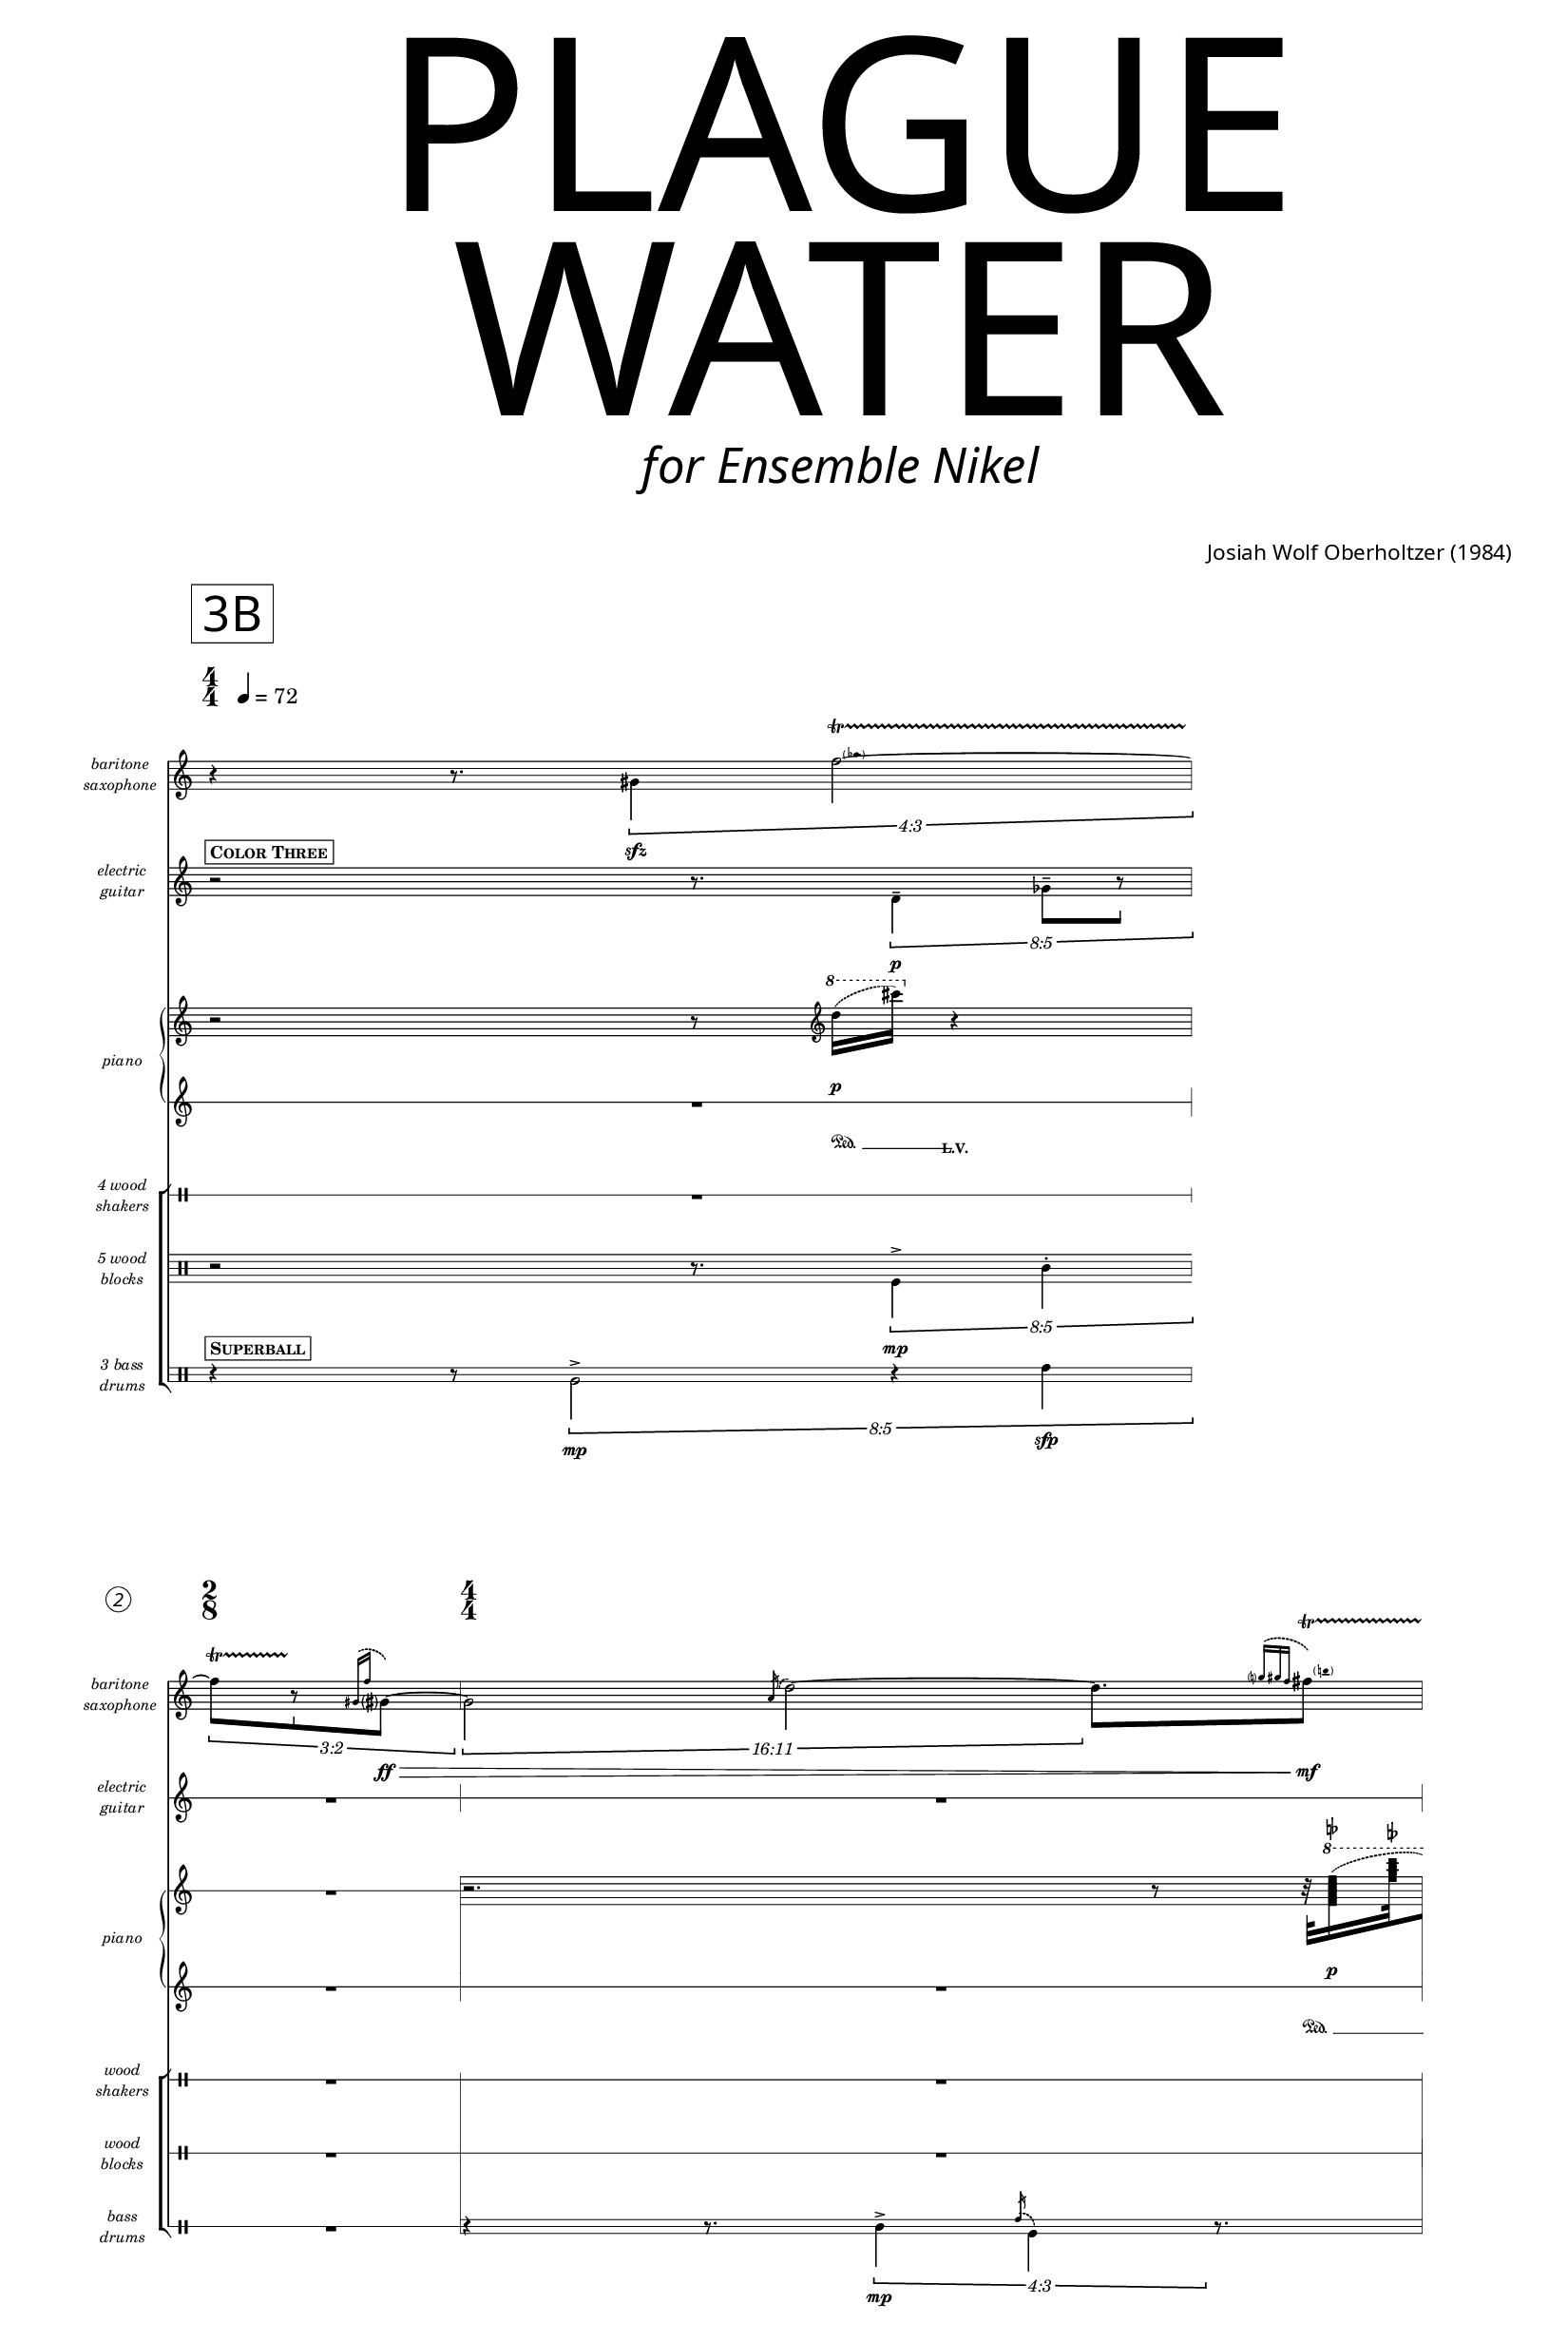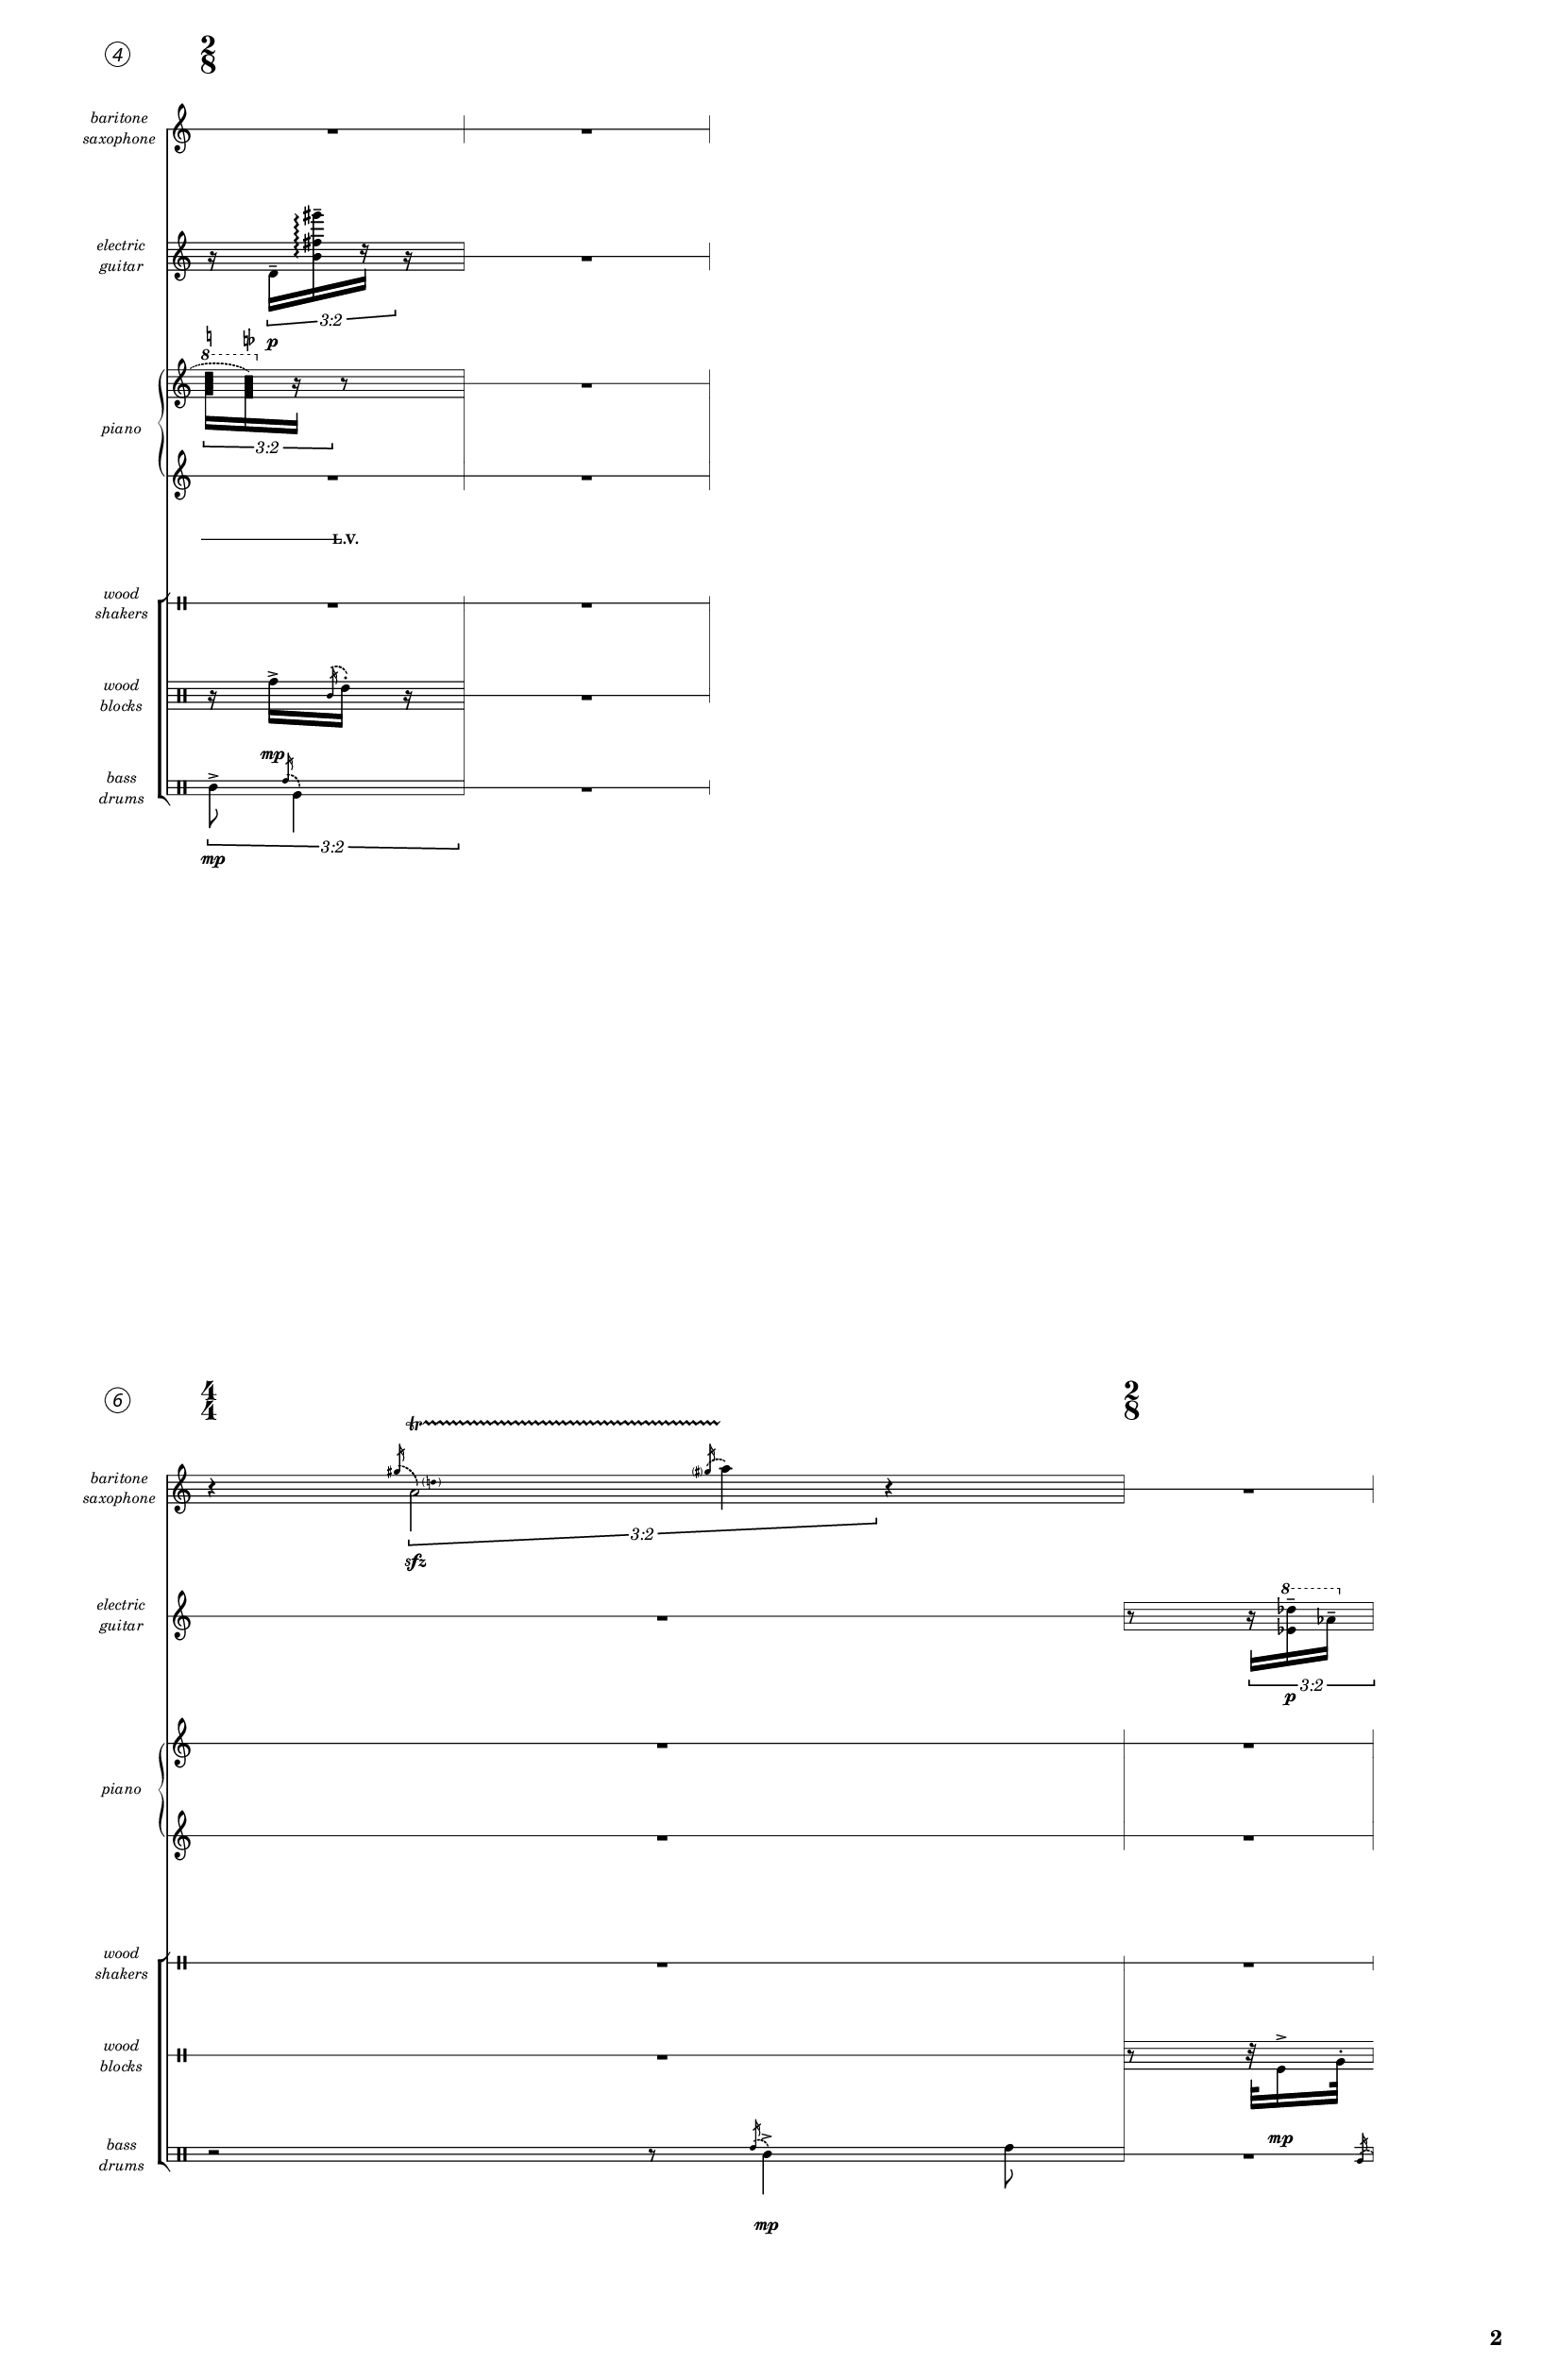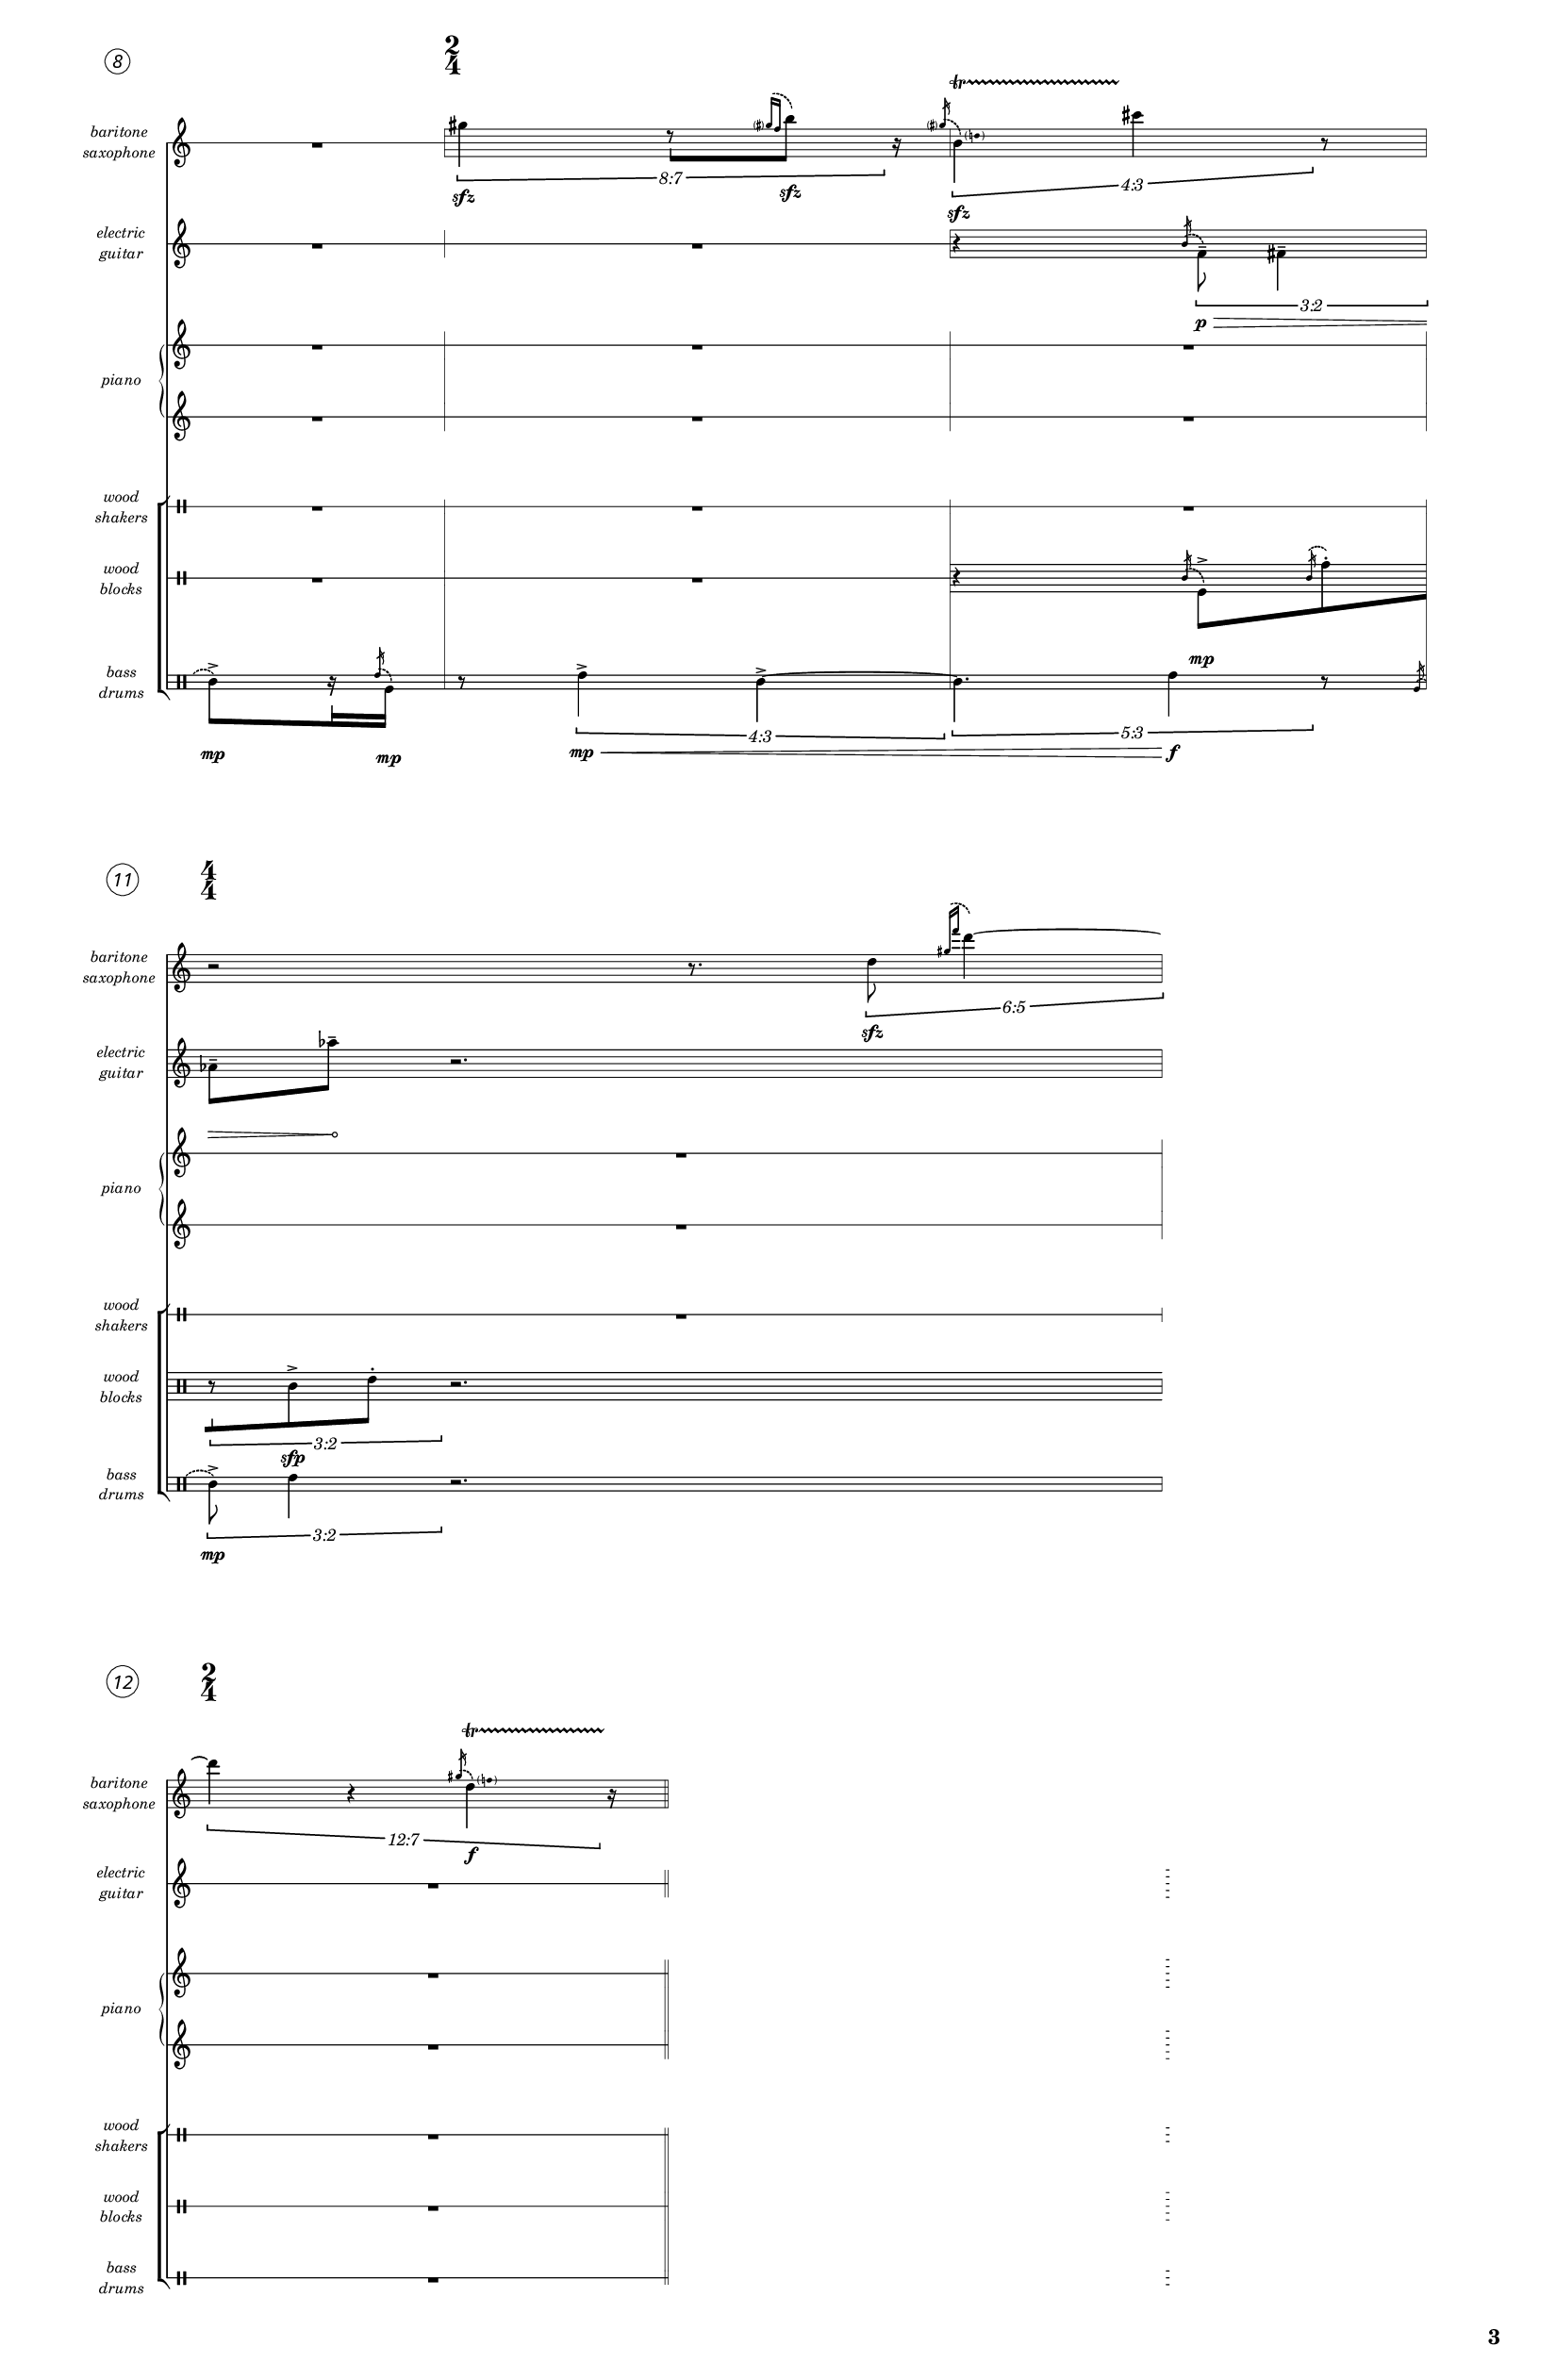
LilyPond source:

\version "2.19.2"
\language "english"

#(ly:set-option 'relative-includes #t)

\include "../../stylesheets/plague-water-header.ily"
\include "../../stylesheets/plague-water-layout.ily"
\include "../../stylesheets/plague-water-paper.ily"
\include "../../stylesheets/plague-water-parts.ily"

\score {
	\context Score = "Plague Water Score" \with {
		\override HorizontalBracket #'color = #red
	} <<
		\tag score.saxophone.guitar.piano.percussion
		\context TimeSignatureContext = "TimeSignatureContext" {
			{
				\mark \markup { \override #'(box-padding . 0.5) \box 3B }
				\tempo 4=72
				\time 4/4
				s1 * 1
			}
			{
				\time 2/8
				s1 * 1/4
			}
			{
				\time 4/4
				s1 * 1
			}
			{
				\time 2/8
				s1 * 1/4
			}
			{
				s1 * 1/4
			}
			{
				\time 4/4
				s1 * 1
			}
			{
				\time 2/8
				s1 * 1/4
			}
			{
				s1 * 1/4
			}
			{
				\time 2/4
				s1 * 1/2
			}
			{
				s1 * 1/2
			}
			{
				\time 4/4
				s1 * 1
			}
			{
				\time 2/4
				s1 * 1/2
			}
		}
		\tag score.saxophone
		\context SaxophoneStaffGroup = "Saxophone Staff Group" <<
			\context SaxophoneStaff = "Saxophone Staff" {
				\clef "treble"
				\transpose ef, c'
				\context Voice = "Saxophone Voice" {
					{
						{
							r4
							r8.
						}
					}
					{
						\tweak #'text #tuplet-number::calc-fraction-text
						\times 3/4 {
							b,4 \sfz
							\pitchedTrill
							af2 ~ \startTrillSpan cf'
						}
						\times 2/3 {
							\set stemLeftBeamCount = -1
							\set stemRightBeamCount = 1
							af8 [
							<> \stopTrillSpan
							\set stemLeftBeamCount = 1
							\set stemRightBeamCount = 1
							\afterGrace
							r8
							{
								\override Flag #'stroke-style = #"grace"
								\override Stem #'length = #8
								\override Beam #'positions = #beam::place-broken-parts-individually
								b,16 [ \(
								af16 ]
								\revert Beam #'positions
								\revert Flag #'stroke-style
								\revert Stem #'length
							}
							\set stemLeftBeamCount = 1
							\set stemRightBeamCount = -1
							b,8 ~ ] \) \> \ff
						}
						\tweak #'text #tuplet-number::calc-fraction-text
						\times 11/16 {
							\afterGrace
							b,2
							{
								\override Flag #'stroke-style = #"grace"
								\override Stem #'length = #8
								c16 \(
								\revert Flag #'stroke-style
								\revert Stem #'length
							}
							f2 ~ \)
						}
						{
							\set stemLeftBeamCount = -1
							\set stemRightBeamCount = 1
							\afterGrace
							f8. [
							{
								\override Flag #'stroke-style = #"grace"
								\override Stem #'length = #8
								\override Beam #'positions = #beam::place-broken-parts-individually
								bf16 [ \(
								b16
								af16 ]
								\revert Beam #'positions
								\revert Flag #'stroke-style
								\revert Stem #'length
							}
							\set stemLeftBeamCount = 1
							\set stemRightBeamCount = 0
							\pitchedTrill
							a8 ] \mf \) \startTrillSpan d'
							<> \stopTrillSpan
						}
					}
					{
						{
							\stopStaff
							\once \override Staff.StaffSymbol.line-count = 1
							\startStaff
							R1 * 1/4
						}
						{
							R1 * 1/4
							\stopStaff
							\startStaff
						}
						{
							\afterGrace
							r4
							{
								\override Flag #'stroke-style = #"grace"
								\override Stem #'length = #8
								b16 \(
								\revert Flag #'stroke-style
								\revert Stem #'length
							}
						}
					}
					{
						\times 2/3 {
							\afterGrace
							\pitchedTrill
							c2 \sfz \) \startTrillSpan f
							{
								\override Flag #'stroke-style = #"grace"
								\override Stem #'length = #8
								b16 \(
								\revert Flag #'stroke-style
								\revert Stem #'length
							}
							<> \stopTrillSpan
							c'4 \)
						}
					}
					{
						{
							r4
						}
						{
							\stopStaff
							\once \override Staff.StaffSymbol.line-count = 1
							\startStaff
							R1 * 1/4
						}
						{
							R1 * 1/4
							\stopStaff
							\startStaff
						}
					}
					{
						\tweak #'text #tuplet-number::calc-fraction-text
						\times 7/8 {
							b4 \sfz
							\set stemLeftBeamCount = 0
							\set stemRightBeamCount = 1
							\afterGrace
							r8 [
							{
								\override Flag #'stroke-style = #"grace"
								\override Stem #'length = #8
								\override Beam #'positions = #beam::place-broken-parts-individually
								b16 [ \(
								af16 ]
								\revert Beam #'positions
								\revert Flag #'stroke-style
								\revert Stem #'length
							}
							\set stemLeftBeamCount = 1
							\set stemRightBeamCount = 0
							d'8 \sfz ] \)
						}
					}
					{
						{
							\afterGrace
							r16
							{
								\override Flag #'stroke-style = #"grace"
								\override Stem #'length = #8
								b16 \(
								\revert Flag #'stroke-style
								\revert Stem #'length
							}
						}
					}
					{
						\tweak #'text #tuplet-number::calc-fraction-text
						\times 3/4 {
							\pitchedTrill
							d4 \sfz \) \startTrillSpan f
							<> \stopTrillSpan
							e'4
						}
					}
					{
						{
							r8
						}
						{
							r2
							r8.
						}
					}
					{
						\tweak #'text #tuplet-number::calc-fraction-text
						\times 5/6 {
							\set stemLeftBeamCount = 0
							\set stemRightBeamCount = 1
							\afterGrace
							f8 \sfz
							{
								\override Flag #'stroke-style = #"grace"
								\override Stem #'length = #8
								\override Beam #'positions = #beam::place-broken-parts-individually
								b16 [ \(
								af'16 ]
								\revert Beam #'positions
								\revert Flag #'stroke-style
								\revert Stem #'length
							}
							f'4 ~ \)
						}
						\tweak #'text #tuplet-number::calc-fraction-text
						\times 7/12 {
							f'4
							\afterGrace
							r4
							{
								\override Flag #'stroke-style = #"grace"
								\override Stem #'length = #8
								b16 \(
								\revert Flag #'stroke-style
								\revert Stem #'length
							}
							\pitchedTrill
							f4 \f \) \startTrillSpan af
							<> \stopTrillSpan
						}
					}
					{
						{
							r16
						}
					}
				}
			}
		>>
		\tag score.guitar
		\context GuitarStaffGroup = "Guitar Staff Group" <<
			\context GuitarStaff = "Guitar Staff" {
				\clef "treble"
				\transpose c c'
				\context Voice = "Guitar Voice" {
					{
						{
							r2
								^ \markup {
									\box
										\pad-around
											#0.5
											\large
												\bold
													\caps
														"Color Three"
									}
							r8.
						}
					}
					{
						\tweak #'text #tuplet-number::calc-fraction-text
						\times 5/8 {
							<d>4 -\tenuto \p
							\set stemLeftBeamCount = 0
							\set stemRightBeamCount = 1
							<gf>8 -\tenuto [
							\set stemLeftBeamCount = 1
							\set stemRightBeamCount = 0
							r8 ]
						}
					}
					{
						{
							\stopStaff
							\once \override Staff.StaffSymbol.line-count = 1
							\startStaff
							R1 * 1/4
						}
						{
							R1 * 1
							\stopStaff
							\startStaff
						}
						{
							r16
						}
					}
					{
						\times 2/3 {
							\set stemLeftBeamCount = 0
							\set stemRightBeamCount = 2
							<d>16 -\tenuto \p [
							\set stemLeftBeamCount = 2
							\set stemRightBeamCount = 2
							<b fs' gs''>16 -\tenuto \arpeggio
							\set stemLeftBeamCount = 2
							\set stemRightBeamCount = 0
							r16 ]
						}
					}
					{
						{
							r16
						}
						{
							\stopStaff
							\once \override Staff.StaffSymbol.line-count = 1
							\startStaff
							R1 * 1/4
						}
						{
							R1 * 1
							\stopStaff
							\startStaff
						}
						{
							r8
						}
					}
					{
						\times 2/3 {
							\set stemLeftBeamCount = 0
							\set stemRightBeamCount = 2
							r16 [
							\set stemLeftBeamCount = 2
							\set stemRightBeamCount = 2
							\ottava #1
							<ef' df''>16 -\tenuto \p
							\set stemLeftBeamCount = 2
							\set stemRightBeamCount = 0
							af'16 -\tenuto ]
							\ottava #0
						}
					}
					{
						{
							\stopStaff
							\once \override Staff.StaffSymbol.line-count = 1
							\startStaff
							R1 * 1/4
						}
						{
							R1 * 1/2
							\stopStaff
							\startStaff
						}
						{
							\afterGrace
							r4
							{
								\override Flag #'stroke-style = #"grace"
								\override Stem #'length = #8
								b16 \(
								\revert Flag #'stroke-style
								\revert Stem #'length
							}
						}
					}
					{
						\times 2/3 {
							\override Hairpin #'circled-tip = ##t
							\set stemLeftBeamCount = 0
							\set stemRightBeamCount = 1
							<f>8 -\tenuto \) \> \p
							<fs>4 -\tenuto
						}
						{
							\set stemLeftBeamCount = -1
							\set stemRightBeamCount = 1
							<af>8 -\tenuto [
							\set stemLeftBeamCount = 1
							\set stemRightBeamCount = 0
							af'8 -\tenuto ] \!
							\revert Hairpin #'circled-tip
						}
					}
					{
						{
							r2.
						}
						{
							\stopStaff
							\once \override Staff.StaffSymbol.line-count = 1
							\startStaff
							R1 * 1/2
							\stopStaff
							\startStaff
						}
					}
				}
			}
		>>
		\tag score.piano
		\context PianoStaffGroup = "Piano Staff Group" <<
			\context PianoUpperStaff = "Piano Upper Staff" {
				\context Voice = "Piano RH Voice" {
					{
						{
							r2
							r8
						}
					}
					{
						{
							\set stemLeftBeamCount = 0
							\set stemRightBeamCount = 2
							\ottava #1
							\clef treble
							d'''16 \p [ (
							\set stemLeftBeamCount = 2
							\set stemRightBeamCount = 0
							cs''''16 ] )
							\ottava #0
						}
					}
					{
						{
							r4
						}
						{
							\stopStaff
							\once \override Staff.StaffSymbol.line-count = 1
							\startStaff
							R1 * 1/4
							\stopStaff
							\startStaff
						}
						{
							r2.
							r8
						}
					}
					{
						{
							\set stemLeftBeamCount = 0
							\set stemRightBeamCount = 3
							r32 [
							\once \override Accidental.stencil = ##f
							\once \override AccidentalCautionary.stencil = ##f
							\once \override Arpeggio.X-offset = #-2
							\once \override NoteHead.stencil = #ly:text-interface::print
							\once \override NoteHead.text = \markup {
								\filled-box #'(-0.6 . 0.6) #'(-0.7 . 0.7) #0.25
							}
							\set stemLeftBeamCount = 2
							\set stemRightBeamCount = 2
							\ottava #1
							<f'' a'' c''' e'''>16 \p (
								^ \markup {
									\center-align
										\concat
											{
												\natural
												\flat
											}
									}
							\once \override Accidental.stencil = ##f
							\once \override AccidentalCautionary.stencil = ##f
							\once \override Arpeggio.X-offset = #-2
							\once \override NoteHead.stencil = #ly:text-interface::print
							\once \override NoteHead.text = \markup {
								\filled-box #'(-0.6 . 0.6) #'(-0.7 . 0.7) #0.25
							}
							\set stemLeftBeamCount = 3
							\set stemRightBeamCount = 1
							<f''' a''' c''''>32
								^ \markup {
									\center-align
										\concat
											{
												\natural
												\flat
											}
									}
						}
						\times 2/3 {
							\once \override Accidental.stencil = ##f
							\once \override AccidentalCautionary.stencil = ##f
							\once \override Arpeggio.X-offset = #-2
							\once \override NoteHead.stencil = #ly:text-interface::print
							\once \override NoteHead.text = \markup {
								\filled-box #'(-0.6 . 0.6) #'(-0.7 . 0.7) #0.25
							}
							\set stemLeftBeamCount = 1
							\set stemRightBeamCount = 2
							<g'' b'' d'''>16
								^ \markup {
									\center-align
										\natural
									}
							\once \override Accidental.stencil = ##f
							\once \override AccidentalCautionary.stencil = ##f
							\once \override Arpeggio.X-offset = #-2
							\once \override NoteHead.stencil = #ly:text-interface::print
							\once \override NoteHead.text = \markup {
								\filled-box #'(-0.6 . 0.6) #'(-0.7 . 0.7) #0.25
							}
							\set stemLeftBeamCount = 2
							\set stemRightBeamCount = 2
							<f'' a'' c'''>16 )
								^ \markup {
									\center-align
										\concat
											{
												\natural
												\flat
											}
									}
							\ottava #0
							\set stemLeftBeamCount = 2
							\set stemRightBeamCount = 0
							r16 ]
						}
					}
					{
						{
							r8
						}
						{
							\stopStaff
							\once \override Staff.StaffSymbol.line-count = 1
							\startStaff
							R1 * 1/4
						}
						{
							R1 * 1
						}
						{
							R1 * 1/4
						}
						{
							R1 * 1/4
						}
						{
							R1 * 1/2
						}
						{
							R1 * 1/2
						}
						{
							R1 * 1
						}
						{
							R1 * 1/2
							\stopStaff
							\startStaff
						}
					}
				}
			}
			\context PianoLowerStaff = "Piano Lower Staff" {
				\context Voice = "Piano LH Voice" {
					{
						{
							\stopStaff
							\once \override Staff.StaffSymbol.line-count = 1
							\startStaff
							R1 * 1
						}
						{
							R1 * 1/4
						}
						{
							R1 * 1
						}
						{
							R1 * 1/4
						}
						{
							R1 * 1/4
						}
						{
							R1 * 1
						}
						{
							R1 * 1/4
						}
						{
							R1 * 1/4
						}
						{
							R1 * 1/2
						}
						{
							R1 * 1/2
						}
						{
							R1 * 1
						}
						{
							R1 * 1/2
							\stopStaff
							\startStaff
						}
					}
				}
			}
			\context Dynamics = "Piano Pedals" {
				{
					{
						r2
						r8
					}
				}
				{
					{
						\once \override PianoPedalBracket.edge-height = #'(1 . 0)
						s1 * 1/8 \sustainOn
						<> \sustainOff
						\LV
					}
				}
				{
					{
						r4
					}
					{
						R1 * 1/4
					}
					{
						r2.
						r8
					}
				}
				{
					{
						\once \override PianoPedalBracket.edge-height = #'(1 . 0)
						s1 * 1/8 \sustainOn
					}
					{
						s1 * 1/8
						<> \sustainOff
						\LV
					}
				}
				{
					{
						r8
					}
					{
						R1 * 1/4
					}
					{
						R1 * 1
					}
					{
						R1 * 1/4
					}
					{
						R1 * 1/4
					}
					{
						R1 * 1/2
					}
					{
						R1 * 1/2
					}
					{
						R1 * 1
					}
					{
						R1 * 1/2
					}
				}
			}
		>>
		\tag score.percussion
		\context PercussionStaffGroup = "Percussion Staff Group" <<
			\context PercussionShakerStaff = "Percussion Shaker Staff" {
				\clef "percussion"
				\context Voice = "Percussion Shaker Voice" {
					{
						{
							\stopStaff
							\once \override Staff.StaffSymbol.line-count = 1
							\startStaff
							R1 * 1
						}
						{
							R1 * 1/4
						}
						{
							R1 * 1
						}
						{
							R1 * 1/4
						}
						{
							R1 * 1/4
						}
						{
							R1 * 1
						}
						{
							R1 * 1/4
						}
						{
							R1 * 1/4
						}
						{
							R1 * 1/2
						}
						{
							R1 * 1/2
						}
						{
							R1 * 1
						}
						{
							R1 * 1/2
							\stopStaff
							\startStaff
						}
					}
				}
			}
			\context PercussionWoodblockStaff = "Percussion Woodblock Staff" {
				\clef "percussion"
				\context Voice = "Percussion Woodblock Voice" {
					{
						{
							r2
							r8.
						}
					}
					{
						\tweak #'text #tuplet-number::calc-fraction-text
						\times 5/8 {
							f4 -\accent \mp
							c'4 -\staccato
						}
					}
					{
						{
							\stopStaff
							\once \override Staff.StaffSymbol.line-count = 1
							\startStaff
							R1 * 1/4
						}
						{
							R1 * 1
							\stopStaff
							\startStaff
						}
						{
							r16
						}
					}
					{
						{
							\set stemLeftBeamCount = 0
							\set stemRightBeamCount = 2
							\afterGrace
							g'16 -\accent \mp [
							{
								\override Flag #'stroke-style = #"grace"
								\override Stem #'length = #8
								c'16 \(
								\revert Flag #'stroke-style
								\revert Stem #'length
							}
							\set stemLeftBeamCount = 2
							\set stemRightBeamCount = 0
							e'16 -\staccato ] \)
						}
					}
					{
						{
							r16
						}
						{
							\stopStaff
							\once \override Staff.StaffSymbol.line-count = 1
							\startStaff
							R1 * 1/4
						}
						{
							R1 * 1
							\stopStaff
							\startStaff
						}
						{
							r8
						}
					}
					{
						{
							\set stemLeftBeamCount = 0
							\set stemRightBeamCount = 3
							r32 [
							\set stemLeftBeamCount = 2
							\set stemRightBeamCount = 2
							f16 -\accent \mp
							\set stemLeftBeamCount = 3
							\set stemRightBeamCount = 0
							a32 -\staccato ]
						}
					}
					{
						{
							\stopStaff
							\once \override Staff.StaffSymbol.line-count = 1
							\startStaff
							R1 * 1/4
						}
						{
							R1 * 1/2
							\stopStaff
							\startStaff
						}
						{
							\afterGrace
							r4
							{
								\override Flag #'stroke-style = #"grace"
								\override Stem #'length = #8
								c'16 \(
								\revert Flag #'stroke-style
								\revert Stem #'length
							}
						}
					}
					{
						{
							\set stemLeftBeamCount = 0
							\set stemRightBeamCount = 1
							\afterGrace
							f8 -\accent \mp \) [
							{
								\override Flag #'stroke-style = #"grace"
								\override Stem #'length = #8
								c'16 \(
								\revert Flag #'stroke-style
								\revert Stem #'length
							}
							\set stemLeftBeamCount = 1
							\set stemRightBeamCount = 1
							g'8 -\staccato \)
						}
						\times 2/3 {
							\set stemLeftBeamCount = 1
							\set stemRightBeamCount = 1
							r8
							\set stemLeftBeamCount = 1
							\set stemRightBeamCount = 1
							c'8 -\accent \sfp
							\set stemLeftBeamCount = 1
							\set stemRightBeamCount = 0
							e'8 -\staccato ]
						}
					}
					{
						{
							r2.
						}
						{
							\stopStaff
							\once \override Staff.StaffSymbol.line-count = 1
							\startStaff
							R1 * 1/2
							\stopStaff
							\startStaff
						}
					}
				}
			}
			\context PercussionDrumStaff = "Percussion Drum Staff" {
				\clef "percussion"
				\context Voice = "Percussion Drum Voice" {
					{
						{
							r4
								^ \markup {
									\box
										\pad-around
											#0.5
											\large
												\bold
													\caps
														Superball
									}
							r8
						}
					}
					{
						\tweak #'text #tuplet-number::calc-fraction-text
						\times 5/8 {
							a2 -\accent \mp
							r4
							e'4 \sfp
						}
					}
					{
						{
							\stopStaff
							\once \override Staff.StaffSymbol.line-count = 1
							\startStaff
							R1 * 1/4
							\stopStaff
							\startStaff
						}
						{
							r4
							r8.
						}
					}
					{
						\tweak #'text #tuplet-number::calc-fraction-text
						\times 3/4 {
							\afterGrace
							c'4 -\accent \mp
							{
								\override Flag #'stroke-style = #"grace"
								\override Stem #'length = #8
								e'16 \(
								\revert Flag #'stroke-style
								\revert Stem #'length
							}
							a4 \)
						}
					}
					{
						{
							r8.
						}
					}
					{
						\times 2/3 {
							\set stemLeftBeamCount = 0
							\set stemRightBeamCount = 1
							\afterGrace
							c'8 -\accent \mp
							{
								\override Flag #'stroke-style = #"grace"
								\override Stem #'length = #8
								e'16 \(
								\revert Flag #'stroke-style
								\revert Stem #'length
							}
							a4 \)
						}
					}
					{
						{
							\stopStaff
							\once \override Staff.StaffSymbol.line-count = 1
							\startStaff
							R1 * 1/4
							\stopStaff
							\startStaff
						}
						{
							r2
							\afterGrace
							r8
							{
								\override Flag #'stroke-style = #"grace"
								\override Stem #'length = #8
								e'16 \(
								\revert Flag #'stroke-style
								\revert Stem #'length
							}
						}
					}
					{
						{
							c'4 -\accent \mp \)
							\set stemLeftBeamCount = 1
							\set stemRightBeamCount = 0
							e'8
						}
					}
					{
						{
							\stopStaff
							\once \override Staff.StaffSymbol.line-count = 1
							\startStaff
							\afterGrace
							R1 * 1/4
							{
								\override Flag #'stroke-style = #"grace"
								\override Stem #'length = #8
								\stopStaff
								\startStaff
								a16 \(
								\revert Flag #'stroke-style
								\revert Stem #'length
							}
							\stopStaff
							\startStaff
						}
					}
					{
						{
							\set stemLeftBeamCount = 0
							\set stemRightBeamCount = 1
							c'8 -\accent \mp \) [
							\set stemLeftBeamCount = 1
							\set stemRightBeamCount = 2
							\afterGrace
							r16
							{
								\override Flag #'stroke-style = #"grace"
								\override Stem #'length = #8
								e'16 \(
								\revert Flag #'stroke-style
								\revert Stem #'length
							}
							\set stemLeftBeamCount = 2
							\set stemRightBeamCount = 0
							a16 \mp ] \)
						}
					}
					{
						{
							r8
						}
					}
					{
						\tweak #'text #tuplet-number::calc-fraction-text
						\times 3/4 {
							e'4 -\accent \< \mp
							c'4 -\accent ~
						}
						\tweak #'text #tuplet-number::calc-fraction-text
						\times 3/5 {
							c'4.
							e'4 \f
						}
					}
					{
						{
							\afterGrace
							r8
							{
								\override Flag #'stroke-style = #"grace"
								\override Stem #'length = #8
								a16 \(
								\revert Flag #'stroke-style
								\revert Stem #'length
							}
						}
					}
					{
						\times 2/3 {
							\set stemLeftBeamCount = 0
							\set stemRightBeamCount = 1
							c'8 -\accent \mp \)
							e'4
						}
					}
					{
						{
							r2.
						}
						{
							\stopStaff
							\once \override Staff.StaffSymbol.line-count = 1
							\startStaff
							R1 * 1/2
							\bar "||"
							\stopStaff
							\startStaff
						}
					}
				}
			}
		>>
	>>
}